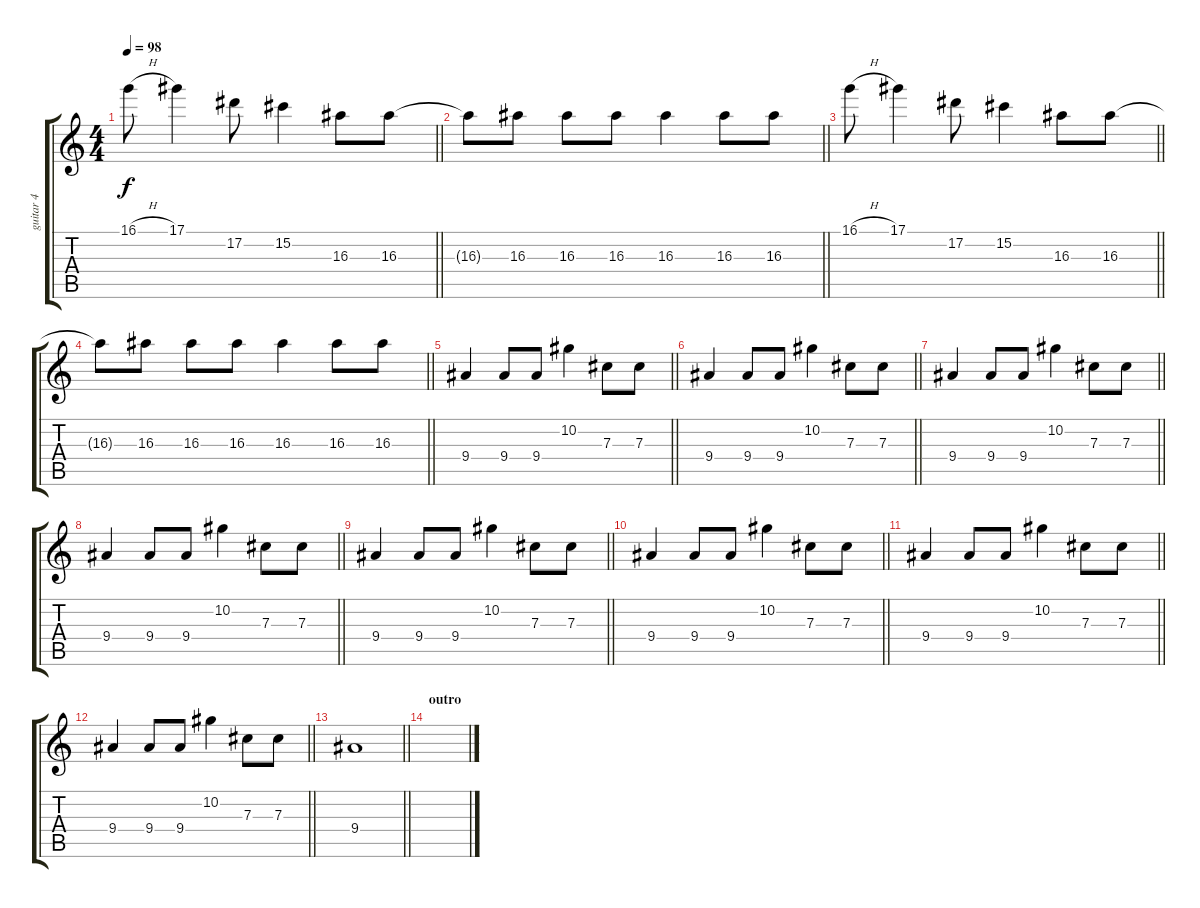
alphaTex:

\track ("guitar 4" "guitar 4") {instrument overdrivenguitar}
\staff {score tabs}
\tuning (Eb4 Bb3 Gb3 Db3 Ab2 Eb2) {hide}
\ts (4 4)
\tempo 98
\clef g2
\barLineRight lightlight
\ks c
16.1{h}.8{dy f} 17.1.4 17.2.8 15.2.4 16.3.8 16.3.8 |
\barLineRight lightlight
16.3{t}.8 16.3.8 16.3.8 16.3.8 16.3.4 16.3.8 16.3.8 |
\barLineRight lightlight
16.1{h}.8 17.1.4 17.2.8 15.2.4 16.3.8 16.3.8 |
\barLineRight lightlight
16.3{t}.8 16.3.8 16.3.8 16.3.8 16.3.4 16.3.8 16.3.8 |
\barLineRight lightlight
9.4.4 9.4.8 9.4.8 10.2.4 7.3.8 7.3.8 |
\barLineRight lightlight
9.4.4 9.4.8 9.4.8 10.2.4 7.3.8 7.3.8 |
\barLineRight lightlight
9.4.4 9.4.8 9.4.8 10.2.4 7.3.8 7.3.8 |
\barLineRight lightlight
9.4.4 9.4.8 9.4.8 10.2.4 7.3.8 7.3.8 |
\barLineRight lightlight
9.4.4 9.4.8 9.4.8 10.2.4 7.3.8 7.3.8 |
\barLineRight lightlight
9.4.4 9.4.8 9.4.8 10.2.4 7.3.8 7.3.8 |
\barLineRight lightlight
9.4.4 9.4.8 9.4.8 10.2.4 7.3.8 7.3.8 |
\barLineRight lightlight
9.4.4 9.4.8 9.4.8 10.2.4 7.3.8 7.3.8 |
\barLineRight lightlight
9.4.1 |
\section ("" "outro")
